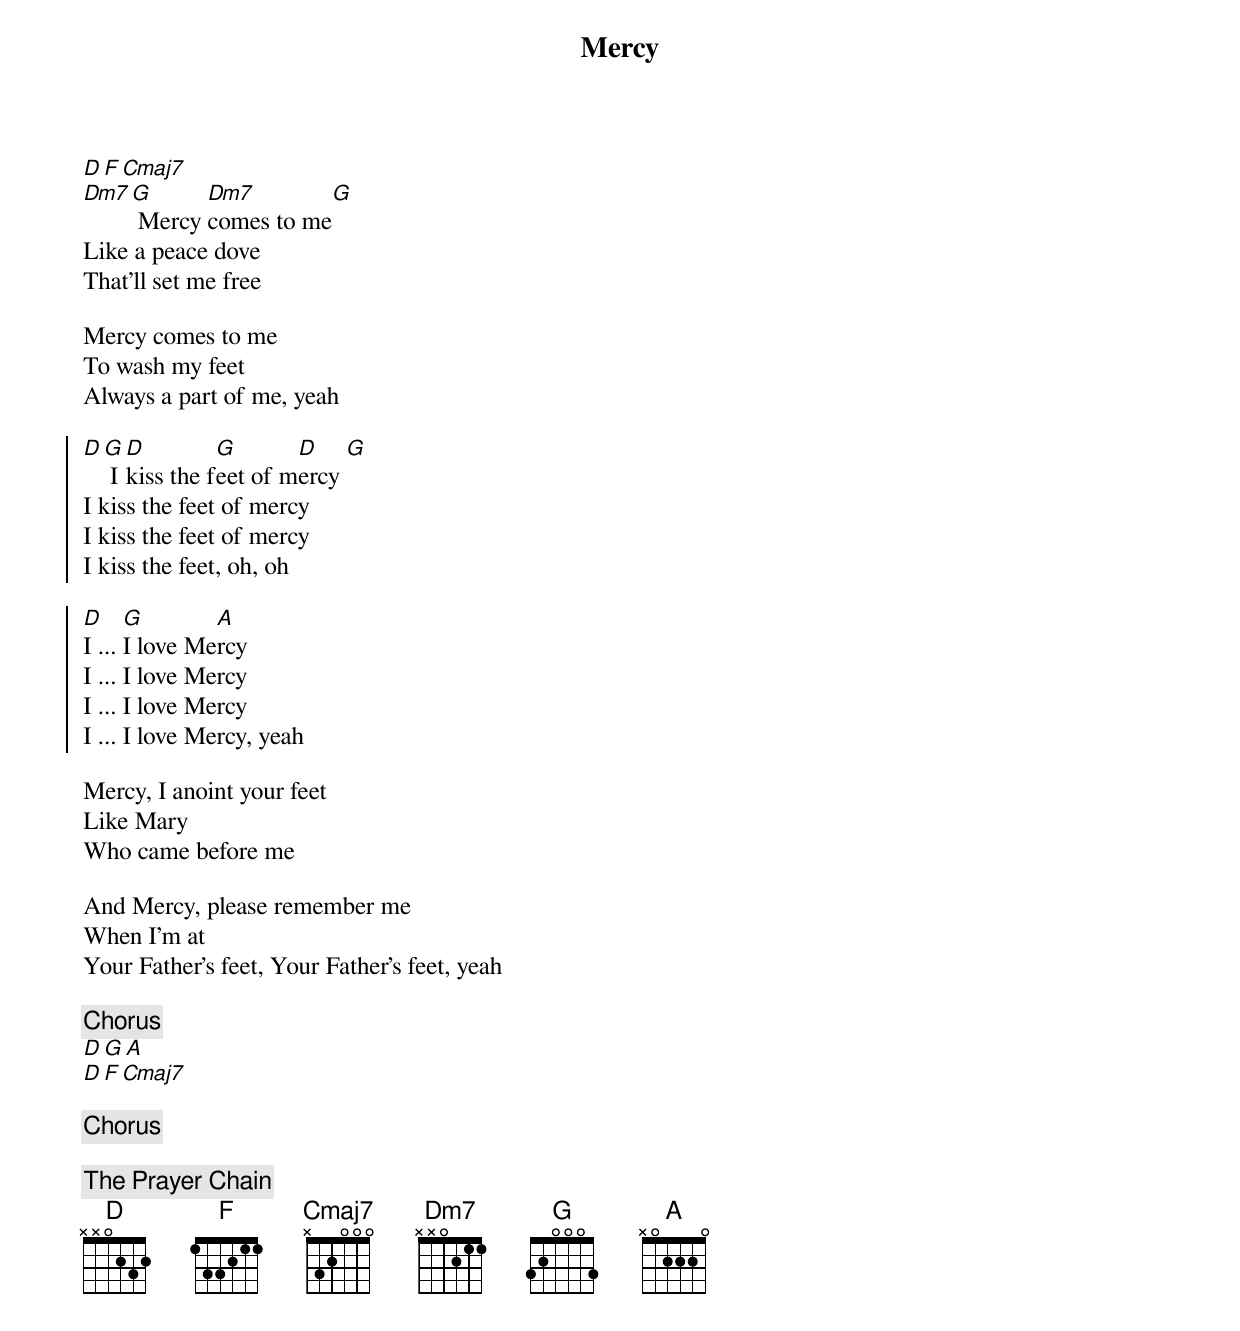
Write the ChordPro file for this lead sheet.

{title:Mercy}
[D][F][Cmaj7]
[Dm7][G] Mercy [Dm7]comes to me[G]
Like a peace dove
That'll set me free

Mercy comes to me
To wash my feet
Always a part of me, yeah

{start_of_chorus}
[D][G] I [D]kiss the f[G]eet of m[D]ercy [G]
I kiss the feet of mercy
I kiss the feet of mercy
I kiss the feet, oh, oh

[D]I ... [G]I love Me[A]rcy
I ... I love Mercy
I ... I love Mercy
I ... I love Mercy, yeah
{end_of_chorus}

Mercy, I anoint your feet
Like Mary
Who came before me

And Mercy, please remember me
When I'm at
Your Father's feet, Your Father's feet, yeah

{c:Chorus}
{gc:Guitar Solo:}
[D][G][A]
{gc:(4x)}
[D][F][Cmaj7]
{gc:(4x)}

{c:Chorus}

{comment:The Prayer Chain}
